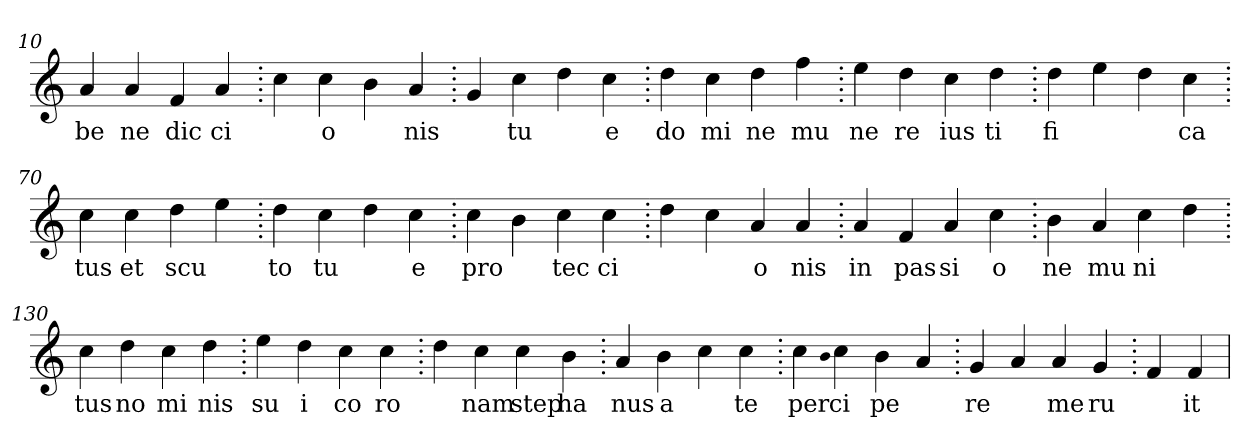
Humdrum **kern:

**kern	**text
*part1	*part1
*staff1	*staff1
*clefG2	*
=10.	=10.
4a	be
4a	ne
4f	dic
4a	ci
=20.	=20.
4cc	.
4cc	o
4b	.
4a	nis
=30.	=30.
4g	.
4cc	tu
4dd	.
4cc	e
=40.	=40.
4dd	do
4cc	mi
4dd	ne
4ff	mu
=50.	=50.
4ee	ne
4dd	re
4cc	ius
4dd	ti
=60.	=60.
4dd	fi
4ee	.
4dd	.
4cc	ca
=70.	=70.
4cc	tus
4cc	et
4dd	scu
4ee	.
=80.	=80.
4dd	to
4cc	tu
4dd	.
4cc	e
=90.	=90.
4cc	pro
4b	.
4cc	tec
4cc	ci
=100.	=100.
4dd	.
4cc	.
4a	o
4a	nis
=110.	=110.
4a	in
4f	pas
4a	si
4cc	o
=120.	=120.
4b	ne
4a	mu
4cc	ni
4dd	.
=130.	=130.
4cc	tus
4dd	no
4cc	mi
4dd	nis
=140.	=140.
4ee	su
4dd	i
4cc	co
4cc	ro
=150.	=150.
4dd	.
4cc	nam
4cc	step
4b	ha
=160.	=160.
4a	nus
4b	a
4cc	.
4cc	te
=170.	=170.
4cc	per
qqb	.
4cc	ci
4b	pe
4a	.
=180.	=180.
4g	re
4a	.
4a	me
4g	ru
=190.	=190.
4f	.
4f	it
=	=
*-	*-
